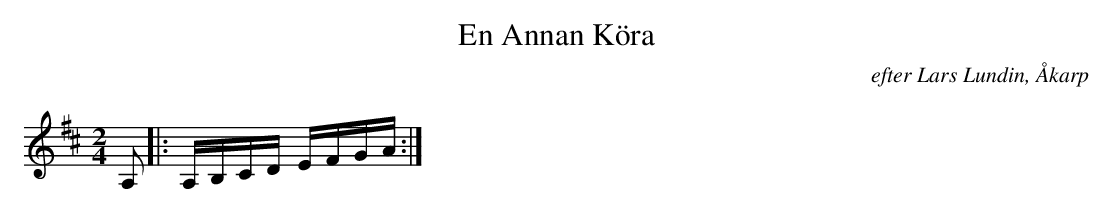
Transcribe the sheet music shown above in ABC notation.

X:1
T:En Annan Köra
O:efter Lars Lundin, Åkarp
M:2/4
L:1/8
K:D
A, |: A,/B,/C/D/ E/F/G/A/ :|
